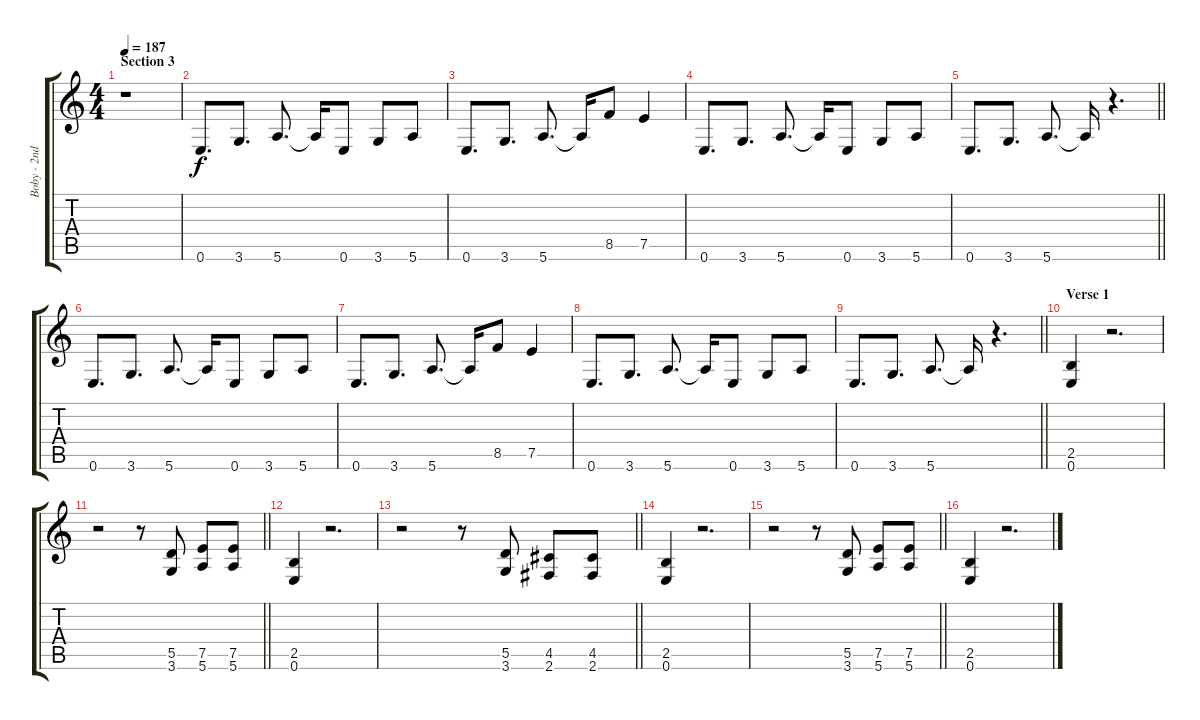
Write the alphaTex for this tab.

\track ("Boby - 2nd Guitar" "Boby - 2nd") {instrument distortionguitar}
\staff {score tabs}
\tuning (E4 B3 G3 D3 A2 E2) {hide}
\ts (4 4)
\section ("" "Section 3")
\tempo 187
\clef g2
\ks c
r.1{dy f instrument distortionguitar} |
0.6.8{d} 3.6.8{d} 5.6.8{d} 5.6{t}.16 0.6.8 3.6.8 5.6.8 |
0.6.8{d} 3.6.8{d} 5.6.8{d} 5.6{t}.16 8.5.8 7.5.4 |
0.6.8{d} 3.6.8{d} 5.6.8{d} 5.6{t}.16 0.6.8 3.6.8 5.6.8 |
\barLineRight lightlight
0.6.8{d} 3.6.8{d} 5.6.8{d} 5.6{t}.16 r.4{d} |
0.6.8{d} 3.6.8{d} 5.6.8{d} 5.6{t}.16 0.6.8 3.6.8 5.6.8 |
0.6.8{d} 3.6.8{d} 5.6.8{d} 5.6{t}.16 8.5.8 7.5.4 |
0.6.8{d} 3.6.8{d} 5.6.8{d} 5.6{t}.16 0.6.8 3.6.8 5.6.8 |
\barLineRight lightlight
0.6.8{d} 3.6.8{d} 5.6.8{d} 5.6{t}.16 r.4{d} |
\section ("" "Verse 1")
(2.5 0.6).4 r.2{d} |
\barLineRight lightlight
r.2 r.8 (5.5 3.6).8 (7.5 5.6).8 (7.5 5.6).8 |
(2.5 0.6).4 r.2{d} |
\barLineRight lightlight
r.2 r.8 (5.5 3.6).8 (4.5 2.6).8 (4.5 2.6).8 |
(2.5 0.6).4 r.2{d} |
\barLineRight lightlight
r.2 r.8 (5.5 3.6).8 (7.5 5.6).8 (7.5 5.6).8 |
(2.5 0.6).4 r.2{d}
